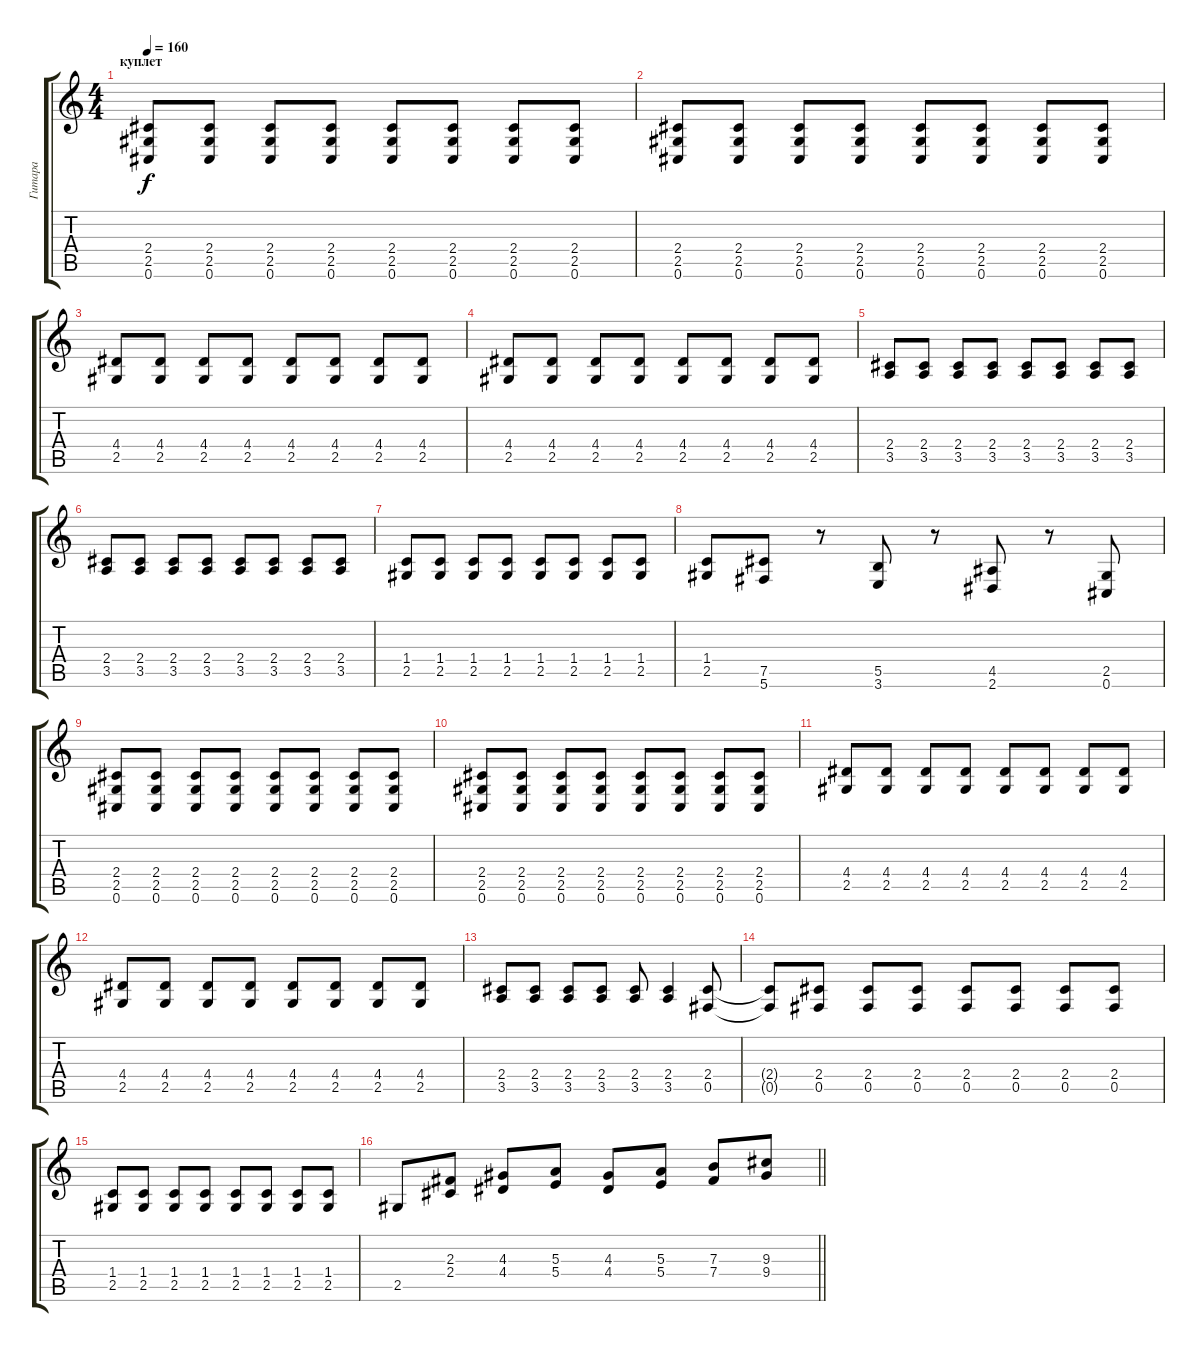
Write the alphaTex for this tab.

\track ("Гитара" "Гитара") {instrument distortionguitar}
\staff {score tabs}
\tuning (Db4 Ab3 E3 B2 Gb2 Db2) {hide}
\ts (4 4)
\section ("" "куплет")
\tempo 160
\clef g2
\ks c
(2.4 2.5 0.6).8{dy f} (2.4 2.5 0.6).8 (2.4 2.5 0.6).8 (2.4 2.5 0.6).8 (2.4 2.5 0.6).8 (2.4 2.5 0.6).8 (2.4 2.5 0.6).8 (2.4 2.5 0.6).8 |
(2.4 2.5 0.6).8 (2.4 2.5 0.6).8 (2.4 2.5 0.6).8 (2.4 2.5 0.6).8 (2.4 2.5 0.6).8 (2.4 2.5 0.6).8 (2.4 2.5 0.6).8 (2.4 2.5 0.6).8 |
(4.4 2.5).8 (4.4 2.5).8 (4.4 2.5).8 (4.4 2.5).8 (4.4 2.5).8 (4.4 2.5).8 (4.4 2.5).8 (4.4 2.5).8 |
(4.4 2.5).8 (4.4 2.5).8 (4.4 2.5).8 (4.4 2.5).8 (4.4 2.5).8 (4.4 2.5).8 (4.4 2.5).8 (4.4 2.5).8 |
(2.4 3.5).8 (2.4 3.5).8 (2.4 3.5).8 (2.4 3.5).8 (2.4 3.5).8 (2.4 3.5).8 (2.4 3.5).8 (2.4 3.5).8 |
(2.4 3.5).8 (2.4 3.5).8 (2.4 3.5).8 (2.4 3.5).8 (2.4 3.5).8 (2.4 3.5).8 (2.4 3.5).8 (2.4 3.5).8 |
(1.4 2.5).8 (1.4 2.5).8 (1.4 2.5).8 (1.4 2.5).8 (1.4 2.5).8 (1.4 2.5).8 (1.4 2.5).8 (1.4 2.5).8 |
(1.4 2.5).8 (7.5 5.6).8 r.8 (5.5 3.6).8 r.8 (4.5 2.6).8 r.8 (2.5 0.6).8 |
(2.4 2.5 0.6).8 (2.4 2.5 0.6).8 (2.4 2.5 0.6).8 (2.4 2.5 0.6).8 (2.4 2.5 0.6).8 (2.4 2.5 0.6).8 (2.4 2.5 0.6).8 (2.4 2.5 0.6).8 |
(2.4 2.5 0.6).8 (2.4 2.5 0.6).8 (2.4 2.5 0.6).8 (2.4 2.5 0.6).8 (2.4 2.5 0.6).8 (2.4 2.5 0.6).8 (2.4 2.5 0.6).8 (2.4 2.5 0.6).8 |
(4.4 2.5).8 (4.4 2.5).8 (4.4 2.5).8 (4.4 2.5).8 (4.4 2.5).8 (4.4 2.5).8 (4.4 2.5).8 (4.4 2.5).8 |
(4.4 2.5).8 (4.4 2.5).8 (4.4 2.5).8 (4.4 2.5).8 (4.4 2.5).8 (4.4 2.5).8 (4.4 2.5).8 (4.4 2.5).8 |
(2.4 3.5).8 (2.4 3.5).8 (2.4 3.5).8 (2.4 3.5).8 (2.4 3.5).8 (2.4 3.5).4 (2.4 0.5).8 |
(2.4{t} 0.5{t}).8 (2.4 0.5).8 (2.4 0.5).8 (2.4 0.5).8 (2.4 0.5).8 (2.4 0.5).8 (2.4 0.5).8 (2.4 0.5).8 |
(1.4 2.5).8 (1.4 2.5).8 (1.4 2.5).8 (1.4 2.5).8 (1.4 2.5).8 (1.4 2.5).8 (1.4 2.5).8 (1.4 2.5).8 |
\barLineRight lightlight
2.5.8 (2.3 2.4).8 (4.3 4.4).8 (5.3 5.4).8 (4.3 4.4).8 (5.3 5.4).8 (7.3 7.4).8 (9.3 9.4).8
